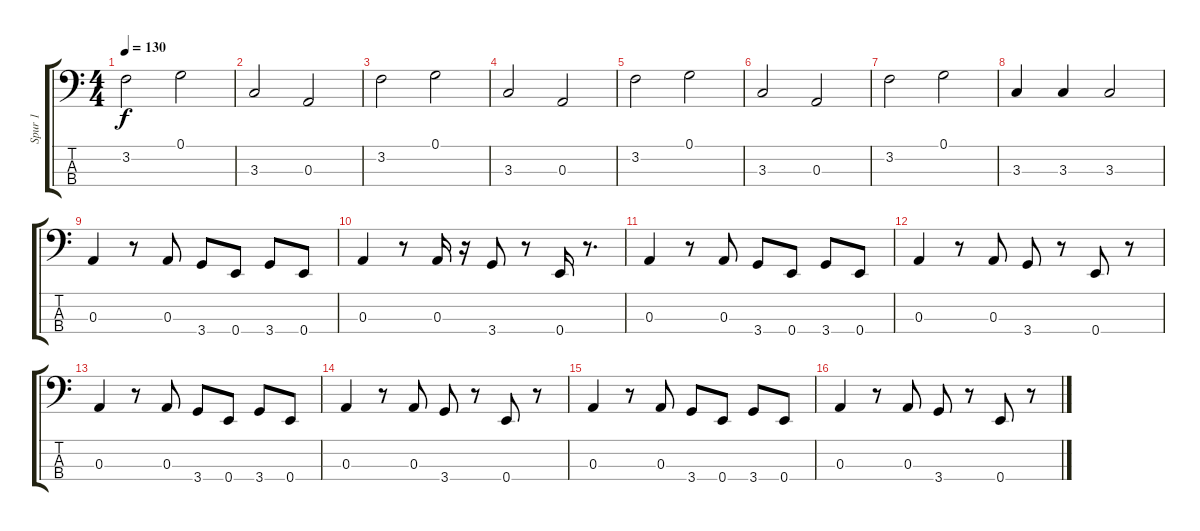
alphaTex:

\track ("Spur 1" "Spur 1") {instrument synthbass2}
\staff {score tabs}
\tuning (G2 D2 A1 E1) {hide}
\ts (4 4)
\tempo 130
\clef f4
\ks c
3.2.2{dy f} 0.1.2 |
3.3.2 0.3.2 |
3.2.2 0.1.2 |
3.3.2 0.3.2 |
3.2.2 0.1.2 |
3.3.2 0.3.2 |
3.2.2 0.1.2 |
3.3.4 3.3.4 3.3.2 |
0.3.4 r.8 0.3.8 3.4.8 0.4.8 3.4.8 0.4.8 |
0.3.4 r.8 0.3.16 r.16 3.4.8 r.8 0.4.16 r.8{d} |
0.3.4 r.8 0.3.8 3.4.8 0.4.8 3.4.8 0.4.8 |
0.3.4 r.8 0.3.8 3.4.8 r.8 0.4.8 r.8 |
0.3.4 r.8 0.3.8 3.4.8 0.4.8 3.4.8 0.4.8 |
0.3.4 r.8 0.3.8 3.4.8 r.8 0.4.8 r.8 |
0.3.4 r.8 0.3.8 3.4.8 0.4.8 3.4.8 0.4.8 |
0.3.4 r.8 0.3.8 3.4.8 r.8 0.4.8 r.8
